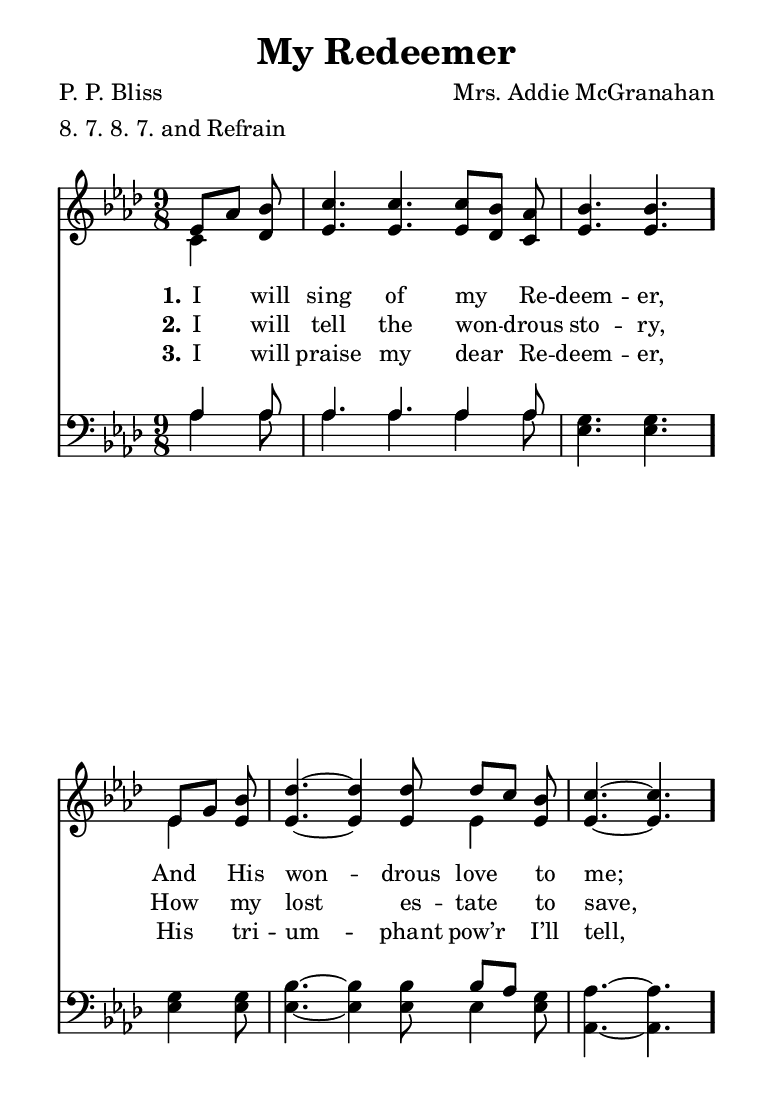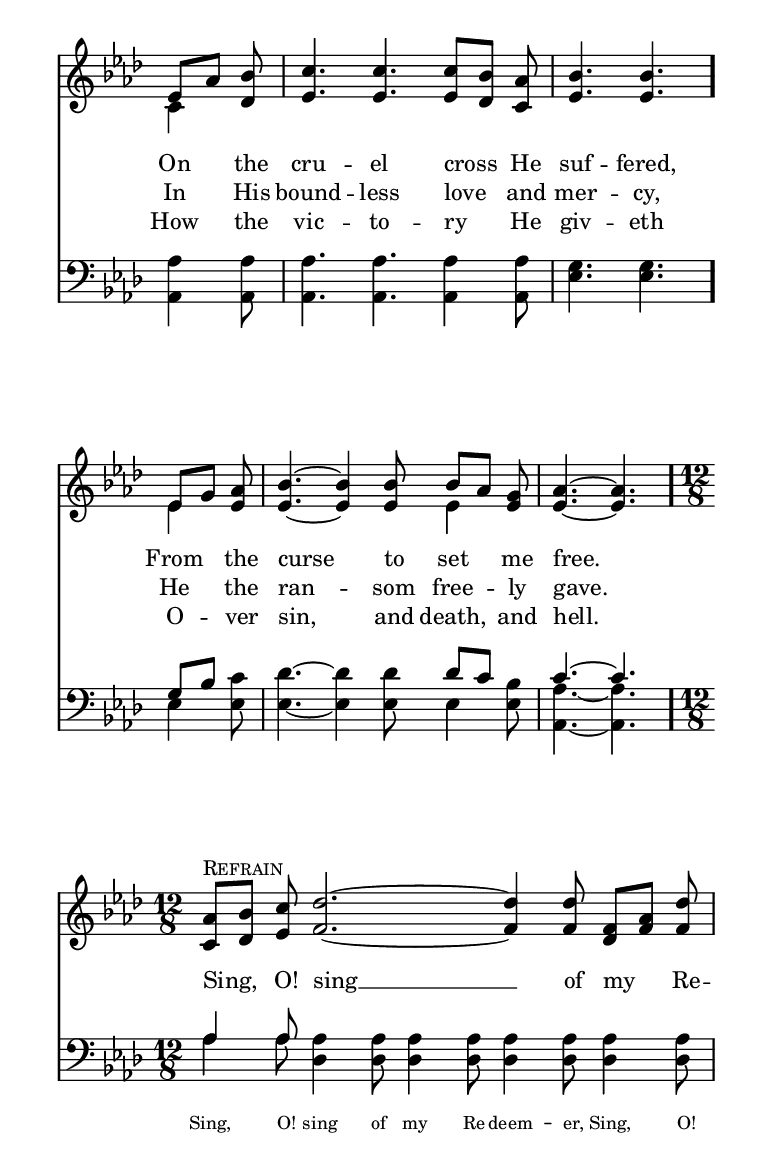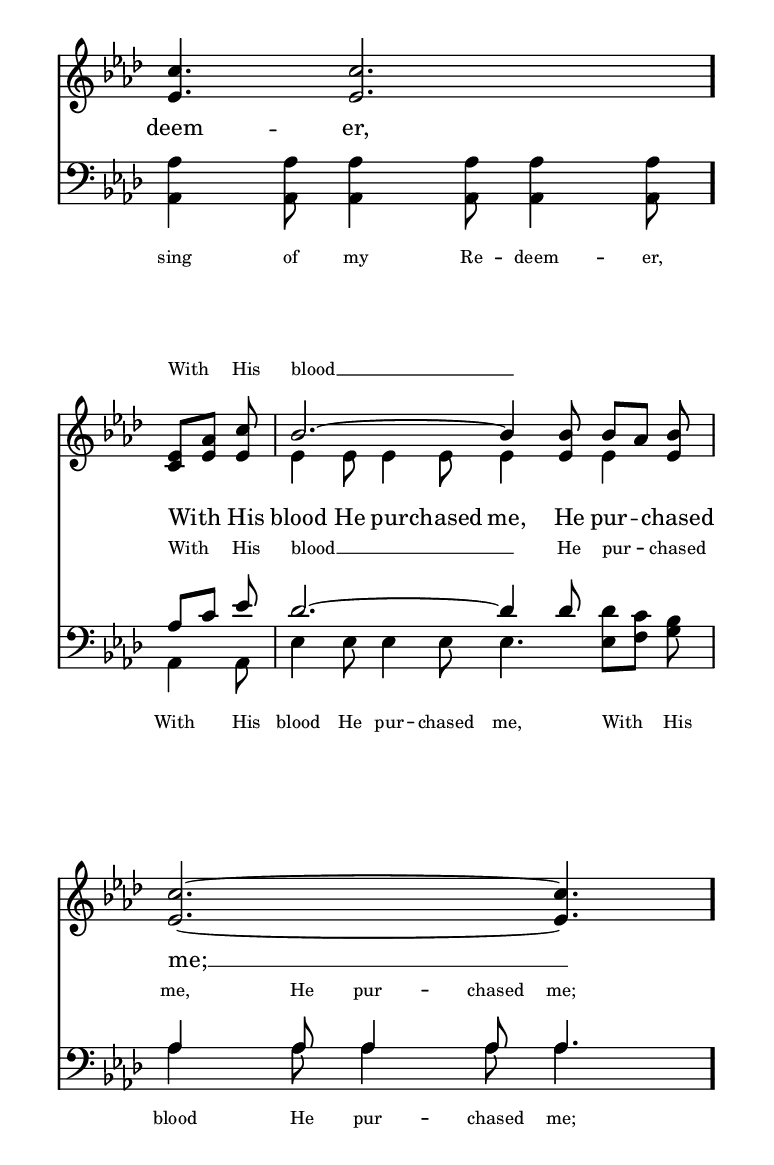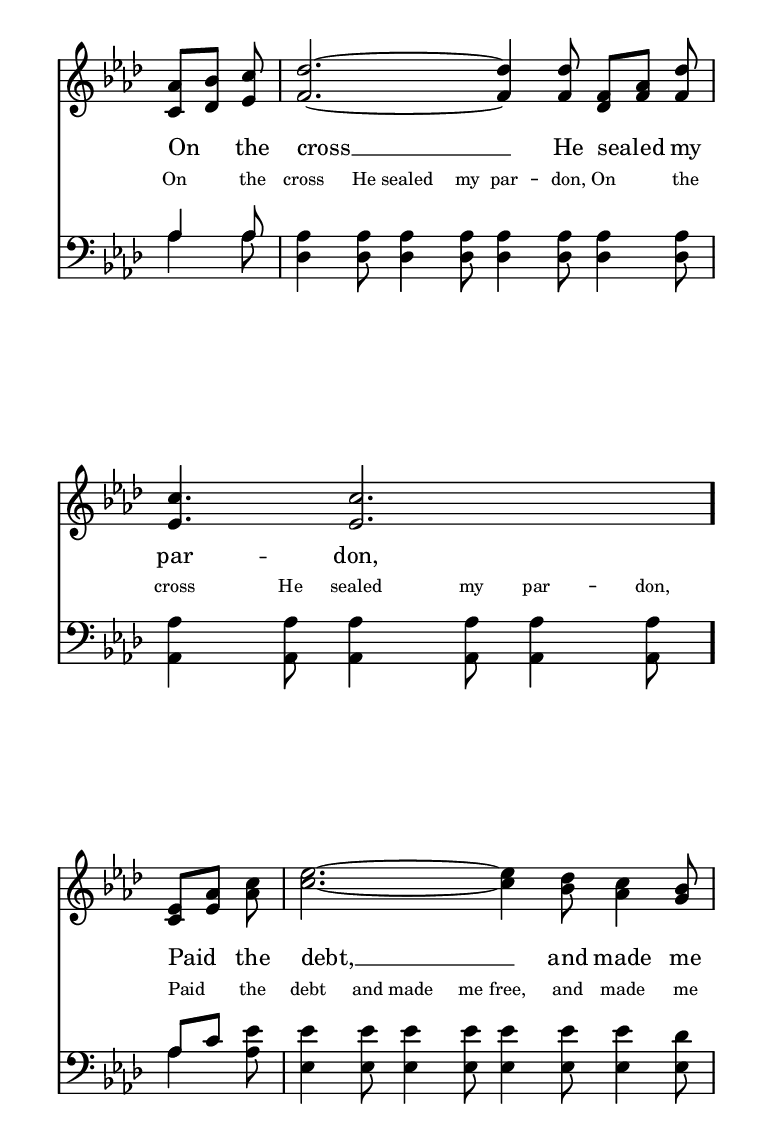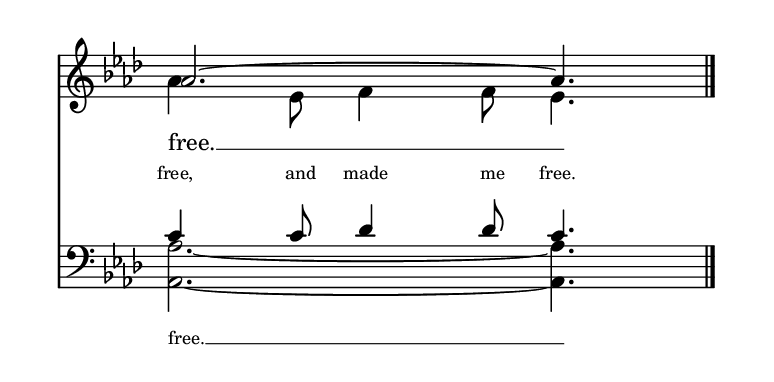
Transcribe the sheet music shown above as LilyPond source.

\include "common/global.ily"
\paper {
  \include "common/paper.ily"
  ragged-last-bottom = ##t
  systems-per-page = ##f
  page-count = #(cond (is-eogsized 2) (#t #f))
}

\header{
  hymnnumber = "23"
  title = "My Redeemer"
  tunename = ""
  meter = "8. 7. 8. 7. and Refrain"
  poet = "P. P. Bliss"
  composer = "Mrs. Addie McGranahan"
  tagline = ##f
}

% for fermata in MIDI
ta = { \tempo 4=80 }
tb = { \tempo 4=40 }

patternAA = { c8[ c8] c8 | c4. c4. c8[ c8] c8         | c4. c4.         }
patternAB = { c4      c8 | c4. c4. c8[ c8] c8         | c4. c4.         }
patternAC = { c4      c8 | c4. c4. c4      c8         | c4. c4.         }
patternAD = { c8[ c8] c8 | c4. ~ c4 c8 c8[ c8] c8     | c4. ~ c4.       }
patternAE = { c4      c8 | c4. ~ c4 c8 c4      c8     | c4. ~ c4.       }
patternAF = { c4      c8 | c4. ~ c4 c8 c8[ c8] c8     | c4. ~ c4.       }

patternBA = { c8[ c8] c8 | c2. ~ c4 c8 c8[ c8] c8     | c4. c2.         }
patternBB = { c8[ c8] c8 | c2. ~ c4 c8 c8[ c8] c8     | c2. ~ c4.       }
patternBC = { c8[ c8] c8 | c4 c8 c4 c8 c4 c8 c4 c8    | c2. ~ c4.       }
patternBD = { c8[ c8] c8 | c2. ~ c4 c8 c4 c8          | c2. ~ c4.       }
patternBE = { c8[ c8] c8 | c2. ~ c4 c8 c4 c8          | c4 c8 c4 c8 c4. }

patternCA = { c4 c8      }
patternCB = { c8[ c8] c8 | c2. ~ c4 c8 c8[ c8] c8     | c4 c8 c4 c8 c4. }
patternCC = { c4 c8      | c4 c8 c4 c8 c4. c8[ c8] c8 | c4 c8 c4 c8 c4. }
patternCD = { c8[ c8] c8 | c4 c8 c4 c8 c4 c8 c4 c8    | c4 c8 c4 c8 c4. }
patternCE = { c4 c8      | c4 c8 c4 c8 c4 c8 c4 c8    | c2. ~ c4.       }

global = {
  \include "common/overrides.ily"
  \override Staff.TimeSignature.style = #'numbered
  \time 9/8
  \override Score.MetronomeMark.transparent = ##t % hide all fermata changes too
  \ta
  \key aes \major
  \partial 4.
  \autoBeamOff
}

notesSoprano = {
\global
\relative c' {

  \changePitch \patternAA { ees aes bes  | c c c bes aes           | bes bes }
  \changePitch \patternAD { ees, g bes   | des des des des c bes   | c c     }
  \changePitch \patternAA { ees, aes bes | c c c bes aes           | bes bes }
  \changePitch \patternAD { ees, g aes   | bes bes bes bes aes g   | aes aes }

  << s^\markup { \small \caps "Refrain"  }
  \time 12/8
  \set Timing.measurePosition = #(ly:make-moment -3 8)
  \changePitch \patternBA { aes bes c    | des des des f, aes des  | c c     } >>
  \changePitch \patternBB { ees, aes c   | bes bes bes bes aes bes | c c     }
  \changePitch \patternBA { aes bes c    | des des des f, aes des  | c c     }
  \changePitch \patternBD { ees, aes c   | ees ees des c bes       | aes aes }

  \bar "|."

}
}

notesAlto = {
\global
\relative e' {

  \changePitch \patternAB { c des     | ees ees ees des c               | ees ees         }
  \changePitch \patternAE { ees ees   | ees ees ees ees ees             | ees ees         }
  \changePitch \patternAB { c des     | ees ees ees des c               | ees ees         }
  \changePitch \patternAE { ees ees   | ees ees ees ees ees             | ees ees         }

  \changePitch \patternBA { c des ees | f f f des f f                   | ees ees         }
  \changePitch \patternBC { c ees ees | ees ees ees ees ees ees ees ees | ees ees         }
  \changePitch \patternBA { c des ees | f f f des f f                   | ees ees         }
  \changePitch \patternBE { c ees aes | c c bes aes g                   | aes ees f f ees }

}
}

notesTenor = {
\global
\relative a {

  \changePitch \patternAC { aes aes   | aes aes aes aes                 | g g                     }
  \changePitch \patternAF { g g       | bes bes bes bes aes g           | aes aes                 }
  \changePitch \patternAC { aes aes   | aes aes aes aes                 | g g                     }
  \changePitch \patternAD { g bes c   | des des des des c bes           | c c                     }

  \changePitch \patternCA { aes aes   | aes aes aes aes aes aes aes aes | aes aes aes aes aes aes }
  \changePitch \patternCB { aes c ees | des des des des c bes           | aes aes aes aes aes     }
  \changePitch \patternCA { aes aes   | aes aes aes aes aes aes aes aes | aes aes aes aes aes aes }
  \changePitch \patternCD { aes c ees | ees ees ees ees ees ees ees des | c c des des c           }

}
}

notesBass = {
\global
\relative f {

  \changePitch \patternAC { aes aes  | aes aes aes aes                  | ees ees                   }
  \changePitch \patternAE { ees ees  | ees ees ees ees ees              | aes, aes                  }
  \changePitch \patternAC { aes aes  | aes aes aes aes                  | ees' ees                  }
  \changePitch \patternAE { ees ees  | ees ees ees ees ees              | < aes aes, > < aes aes, > }

  \changePitch \patternCA { aes aes  | des, des des des des des des des | aes aes aes aes aes aes   }
  \changePitch \patternCC { aes aes  | ees' ees ees ees ees ees f g     | aes aes aes aes aes       }
  \changePitch \patternCA { aes aes  | des, des des des des des des des | aes aes aes aes aes aes   }
  \changePitch \patternCE { aes' aes | ees ees ees ees ees ees ees ees  | < aes aes, > < aes aes, > }

}
}

SopranoRefrainA = \lyricmode {

\override LyricText.font-size = #-2
\repeat unfold 38 { \skip 4 }
With His blood __

}

SopranoRefrainB = \lyricmode {

\repeat unfold 53 { \skip 4 }
Paid the debt, __ and made me free. __ \bar "." \break

}

% Also lead (soprano) for most of it (second line of refrain excepted)
% The alto also deviates from this on the fourth line of the refrain, but it is
% probably easier to divide them this way than an unanalysed alternative.
AltoRefrain = \lyricmode {

Sing, O! sing __ of my Re -- deem -- er, \bar "." \break
With His blood He pur -- chased me, He pur -- chased me; __ \bar "." \break
\pageBreak
On the cross __ He sealed my par -- don, \bar "." \break
%Paid the debt, __ and made me free. __ \bar "." \break

}

% This refrain not used in layout, just for lyrics extraction
RefrainA = \lyricmode {

Sing, O! sing of my Re -- deem -- er, \bar "."
With His blood He pur -- chased me, He pur -- chased me; \bar "."
On the cross He sealed my par -- don, \bar "."
Paid the debt, and made me free. \bar "."

}

TenorRefrain = \lyricmode {

\override LyricText.font-size = #-2
\repeat unfold 46 { \skip 4 }
With His blood __ He pur -- chased me, He pur -- chased me;
On the cross He sealed my par -- don, On the cross He sealed my par -- don,
Paid the debt and made me free, and made me free, and made me free.

}

BassRefrain = \lyricmode {

\override LyricText.font-size = #-2
\repeat unfold 30 { \skip 4 }
Sing, O! sing of my Re -- deem -- er, Sing, O! sing of my Re -- deem -- er,
With His blood He pur -- chased me, With His blood He pur -- chased me;
\repeat unfold 26 { \skip 4 }
free. __

}

wordsA = \lyricmode {
\set stanza = "1."

I will sing of my Re -- deem -- er, \bar "."
And His won -- drous love to me; \bar "." \break
On the cru -- el cross He suf -- fered, \bar "."
From the curse to set me free. \bar "." \break

}

wordsB = \lyricmode {
\set stanza = "2."

I will tell the won -- drous sto -- ry,
How my lost es -- tate to save,
In His bound -- less love and mer -- cy,
He the ran -- som free -- ly gave.

{ { \AltoRefrain } }

}

wordsC = \lyricmode {
\set stanza = "3."

I will praise my dear Re -- deem -- er,
His tri -- um -- phant pow’r I’ll tell,
How the vic -- to -- ry He giv -- eth
O -- ver sin, and death, and hell.

}

\score {
  \context ChoirStaff <<
    \context Staff = upper <<
      \set Staff.autoBeaming = ##f
      \set ChoirStaff.systemStartDelimiter = #'SystemStartBar
      \set ChoirStaff.printPartCombineTexts = ##f
      \partcombine #'(2 . 9) \notesSoprano \notesAlto
      \context NullVoice = sopranos { \voiceOne << \notesSoprano >> }
      \context NullVoice = altos { \voiceTwo << \notesAlto >> }
	  % Synch to altos for convenience
      \context Lyrics = one   \lyricsto altos \wordsA
      \context Lyrics = two   \lyricsto altos \wordsB
      \context Lyrics = three \lyricsto altos \wordsC
    >>
	\new Lyrics \with { alignAboveContext = upper } \lyricsto sopranos \SopranoRefrainA
	\new Lyrics \with { alignBelowContext = upper } \lyricsto sopranos \SopranoRefrainB
    \context Staff = men <<
      \set Staff.autoBeaming = ##f
      \clef bass
      \set ChoirStaff.printPartCombineTexts = ##f
      \partcombine #'(2 . 9) \notesTenor \notesBass
      \context NullVoice = tenors { \voiceOne << \notesTenor >> }
      \context NullVoice = basses { \voiceTwo << \notesBass >> }
    >>
	\new Lyrics \with { alignAboveContext = men } \lyricsto tenors \TenorRefrain
	\new Lyrics \with { alignBelowContext = men } \lyricsto basses \BassRefrain
  >>
  \layout {
    \include "common/layout.ily"
  }
  \midi{
    \include "common/midi.ily"
  }
}

\version "2.19.49"  % necessary for upgrading to future LilyPond versions.

% vi:set et ts=2 sw=2 ai nocindent syntax=lilypond:
